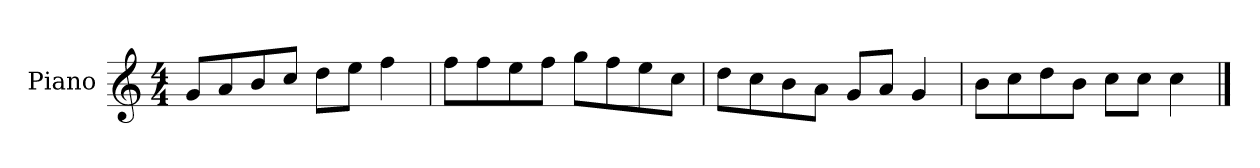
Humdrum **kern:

**kern
*part1
*staff1
*I"Piano
*I'P-no
*clefG2
*k[]
*M4/4
*MM90
=1
8g/L
8a/
8b/
8cc/J
8dd\L
8ee\J
4ff\
=2
8ff\L
8ff\
8ee\
8ff\J
8gg\L
8ff\
8ee\
8cc\J
=3
8dd\L
8cc\
8b\
8a\J
8g/L
8a/J
4g/
=4
8b\L
8cc\
8dd\
8b\J
8cc\L
8cc\J
4cc\
==
*-
